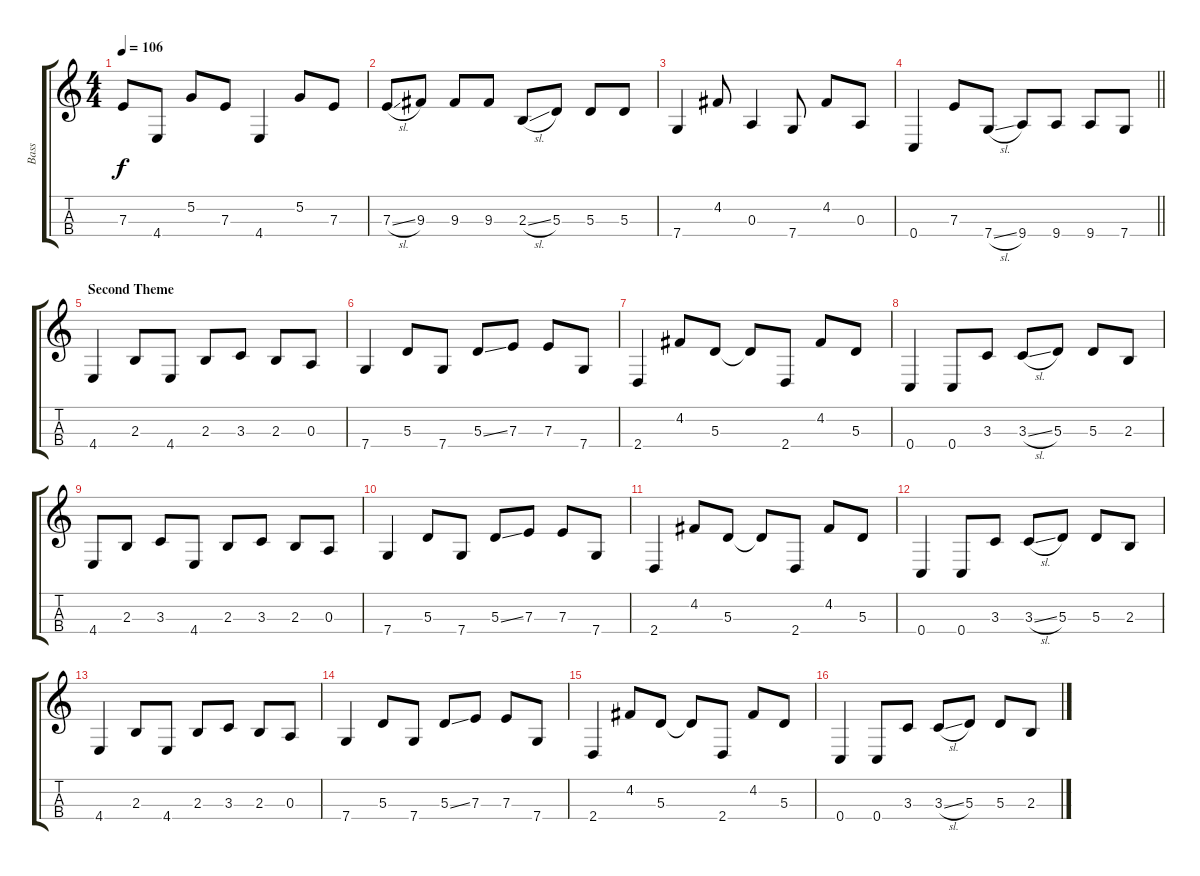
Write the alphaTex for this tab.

\track ("Bass" "Bass") {instrument electricbassfinger}
\staff {score tabs}
\tuning (G3 D3 A2 C2) {hide}
\ts (4 4)
\tempo 106
\clef g2
\ks c
7.3{t}.8{dy f} 4.4.8 5.2.8 7.3.8 4.4.4 5.2.8 7.3.8 |
7.3{sl}.8 9.3.8 9.3.8 9.3.8 2.3{sl}.8 5.3.8 5.3.8 5.3.8 |
7.4.4 4.2.8 0.3.4 7.4.8 4.2.8 0.3.8 |
\barLineRight lightlight
0.4.4 7.3.8 7.4{sl}.8 9.4.8 9.4.8 9.4.8 7.4.8 |
\section ("" "Second Theme")
4.4.4 2.3.8 4.4.8 2.3.8 3.3.8 2.3.8 0.3.8 |
7.4.4 5.3.8 7.4.8 5.3{ss}.8 7.3.8 7.3.8 7.4.8 |
2.4.4 4.2.8 5.3.8 5.3{t}.8 2.4.8 4.2.8 5.3.8 |
0.4.4 0.4.8 3.3.8 3.3{sl}.8 5.3.8 5.3.8 2.3.8 |
4.4.8 2.3.8 3.3.8 4.4.8 2.3.8 3.3.8 2.3.8 0.3.8 |
7.4.4 5.3.8 7.4.8 5.3{ss}.8 7.3.8 7.3.8 7.4.8 |
2.4.4 4.2.8 5.3.8 5.3{t}.8 2.4.8 4.2.8 5.3.8 |
0.4.4 0.4.8 3.3.8 3.3{sl}.8 5.3.8 5.3.8 2.3.8 |
4.4.4 2.3.8 4.4.8 2.3.8 3.3.8 2.3.8 0.3.8 |
7.4.4 5.3.8 7.4.8 5.3{ss}.8 7.3.8 7.3.8 7.4.8 |
2.4.4 4.2.8 5.3.8 5.3{t}.8 2.4.8 4.2.8 5.3.8 |
0.4.4 0.4.8 3.3.8 3.3{sl}.8 5.3.8 5.3.8 2.3.8
